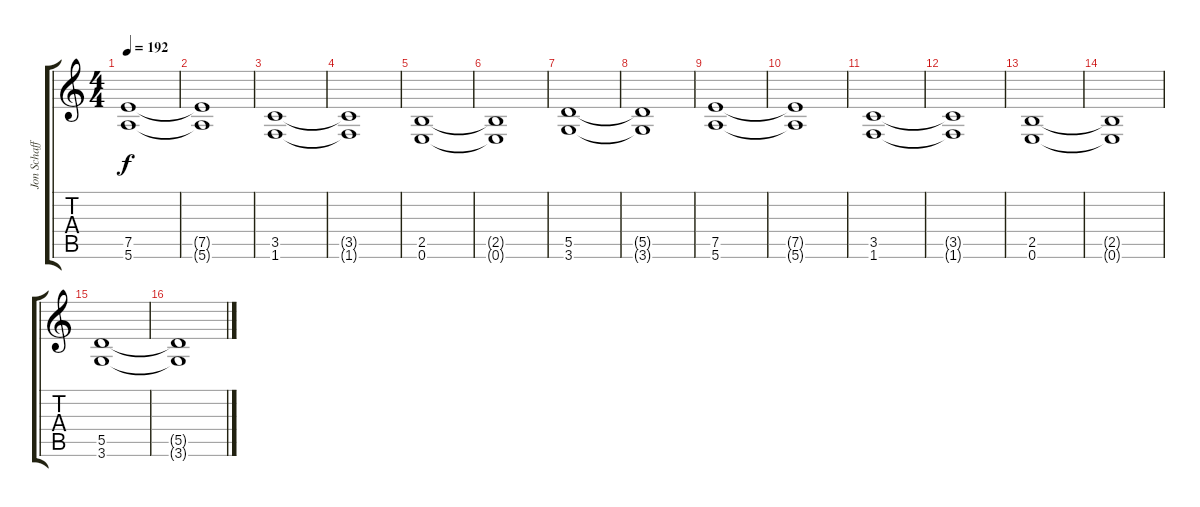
\track ("Jon Schaffer" "Jon Schaff") {instrument distortionguitar}
\staff {score tabs}
\tuning (E4 B3 G3 D3 A2 E2) {hide}
\ts (4 4)
\tempo 192
\clef g2
\ks c
(7.5 5.6).1{dy f} |
(7.5{t} 5.6{t}).1 |
(3.5 1.6).1 |
(3.5{t} 1.6{t}).1 |
(2.5 0.6).1 |
(2.5{t} 0.6{t}).1 |
(5.5 3.6).1 |
(5.5{t} 3.6{t}).1 |
(7.5 5.6).1 |
(7.5{t} 5.6{t}).1 |
(3.5 1.6).1 |
(3.5{t} 1.6{t}).1 |
(2.5 0.6).1 |
(2.5{t} 0.6{t}).1 |
(5.5 3.6).1 |
(5.5{t} 3.6{t}).1
